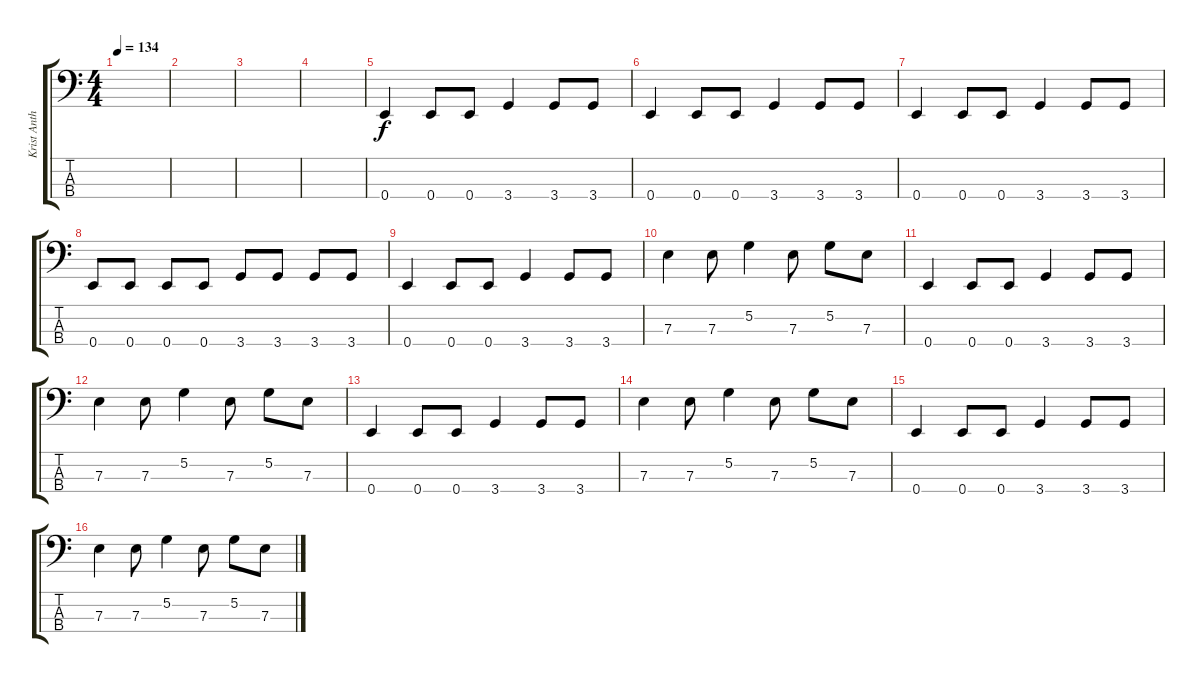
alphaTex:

\track ("Krist Anthony Novoselic" "Krist Anth") {instrument electricbasspick}
\staff {score tabs}
\tuning (G2 D2 A1 E1) {hide}
\ts (4 4)
\tempo 134
\clef f4
\ks c
|
|
|
|
0.4.4 0.4.8 0.4.8 3.4.4 3.4.8 3.4.8 |
0.4.4 0.4.8 0.4.8 3.4.4 3.4.8 3.4.8 |
0.4.4 0.4.8 0.4.8 3.4.4 3.4.8 3.4.8 |
0.4.8 0.4.8 0.4.8 0.4.8 3.4.8 3.4.8 3.4.8 3.4.8 |
0.4.4 0.4.8 0.4.8 3.4.4 3.4.8 3.4.8 |
7.3.4 7.3.8 5.2.4 7.3.8 5.2.8 7.3.8 |
0.4.4 0.4.8 0.4.8 3.4.4 3.4.8 3.4.8 |
7.3.4 7.3.8 5.2.4 7.3.8 5.2.8 7.3.8 |
0.4.4 0.4.8 0.4.8 3.4.4 3.4.8 3.4.8 |
7.3.4 7.3.8 5.2.4 7.3.8 5.2.8 7.3.8 |
0.4.4 0.4.8 0.4.8 3.4.4 3.4.8 3.4.8 |
7.3.4 7.3.8 5.2.4 7.3.8 5.2.8 7.3.8
